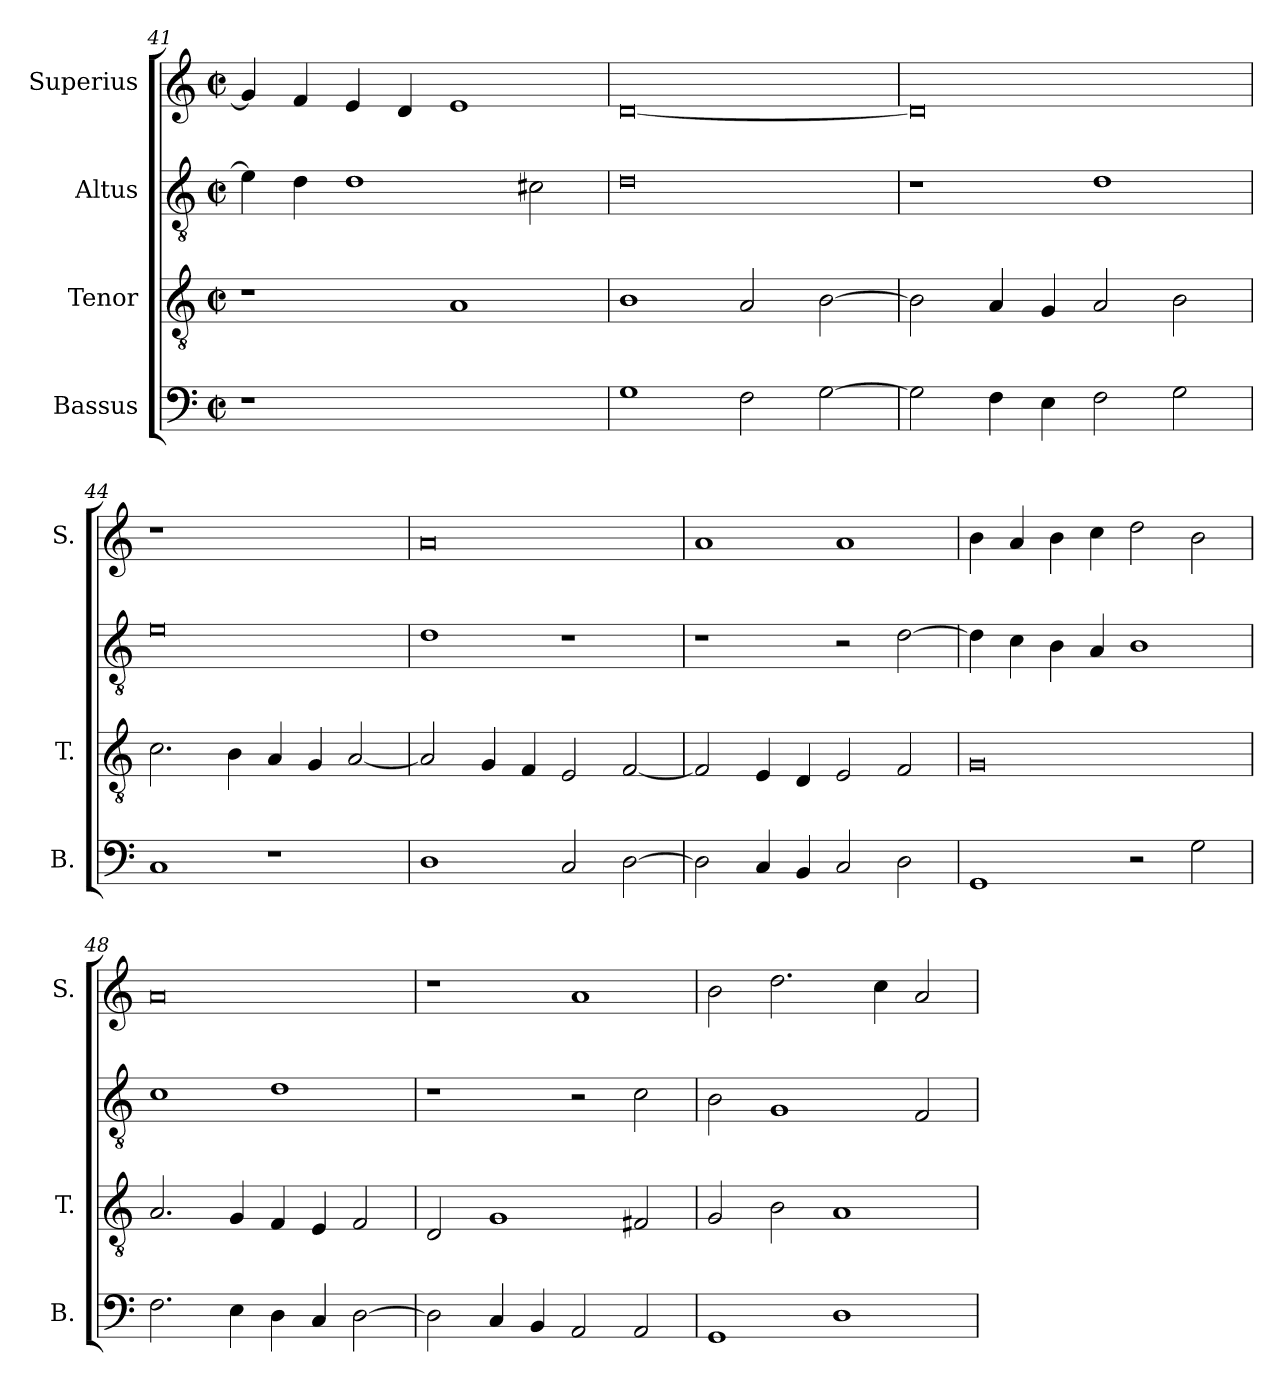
**kern	**kern	**kern	**kern
*part4	*part3	*part2	*part1
*staff4	*staff3	*staff2	*staff1
*I"Bassus	*I"Tenor	*I"Altus	*I"Superius
*I'B.	*I'T.	*	*I'S.
!!LO:PB:g=z
*clefF4	*clefGv2	*clefGv2	*clefG2
*	*ITrd7c12	*ITrd7c12	*
*k[]	*k[]	*k[]	*k[]
*C:	*C:	*C:	*C:
*M2/2	*M2/2	*M2/2	*M2/2
*met(c|)	*met(c|)	*met(c|)	*met(c|)
=41	=41	=41	=41
!LO:N:vis=1	!	!	!
1r	1r	4Ei\]	4gi/]
.	.	4Di\	4fi/
.	.	1Di	4ei/
.	.	.	4di/
1ryy	1AAi	.	1ei
.	.	2C#Xi\	.
=42	=42	=42	=42
1Gi	1BBi	0Di	[<0di
2Fi\	2AAi/	.	.
[>2Gi\	[>2BBi\	.	.
=43	=43	=43	=43
2Gi\]	2BBi\]	1r	0di]
4Fi\	4AAi/	.	.
4Ei\	4GGi/	.	.
2Fi\	2AAi/	1Di	.
2Gi\	2BBi\	.	.
=44	=44	=44	=44
!	!	!	!LO:N:vis=1
1Ci	2.Ci\	0Ei	1r
.	4BBi\	.	.
1r	4AAi/	.	1ryy
.	4GGi/	.	.
.	[<2AAi/	.	.
=45	=45	=45	=45
1Di	2AAi/]	1Di	0ai
.	4GGi/	.	.
.	4FFi/	.	.
2Ci/	2EEi/	1r	.
[>2Di\	[<2FFi/	.	.
!!LO:LB:g=z
=46	=46	=46	=46
2Di\]	2FFi/]	1r	1ai
4Ci/	4EEi/	.	.
4BBi/	4DDi/	.	.
2Ci/	2EEi/	2r	1ai
2Di\	2FFi/	[>2Di\	.
=47	=47	=47	=47
1GGi	0GGi	4Di\]	4bi\
.	.	4Ci\	4ai/
.	.	4BBi\	4bi\
.	.	4AAi/	4cci\
2r	.	1BBi	2ddi\
2Gi\	.	.	2bi\
=48	=48	=48	=48
2.Fi\	2.AAi/	1Ci	0ai
4Ei\	4GGi/	.	.
4Di\	4FFi/	1Di	.
4Ci/	4EEi/	.	.
[>2Di\	2FFi/	.	.
=49	=49	=49	=49
2Di\]	2DDi/	1r	1r
4Ci/	1GGi	.	.
4BBi/	.	.	.
2AAi/	.	2r	1ai
2AAi/	2FF#Xi/	2Ci\	.
=50	=50	=50	=50
1GGi	2GGi/	2BBi\	2bi\
.	2BBi\	1GGi	2.ddi\
1Di	1AAi	.	.
.	.	.	4cci\
.	.	2FFi/	2ai/
=	=	=	=
*-	*-	*-	*-
